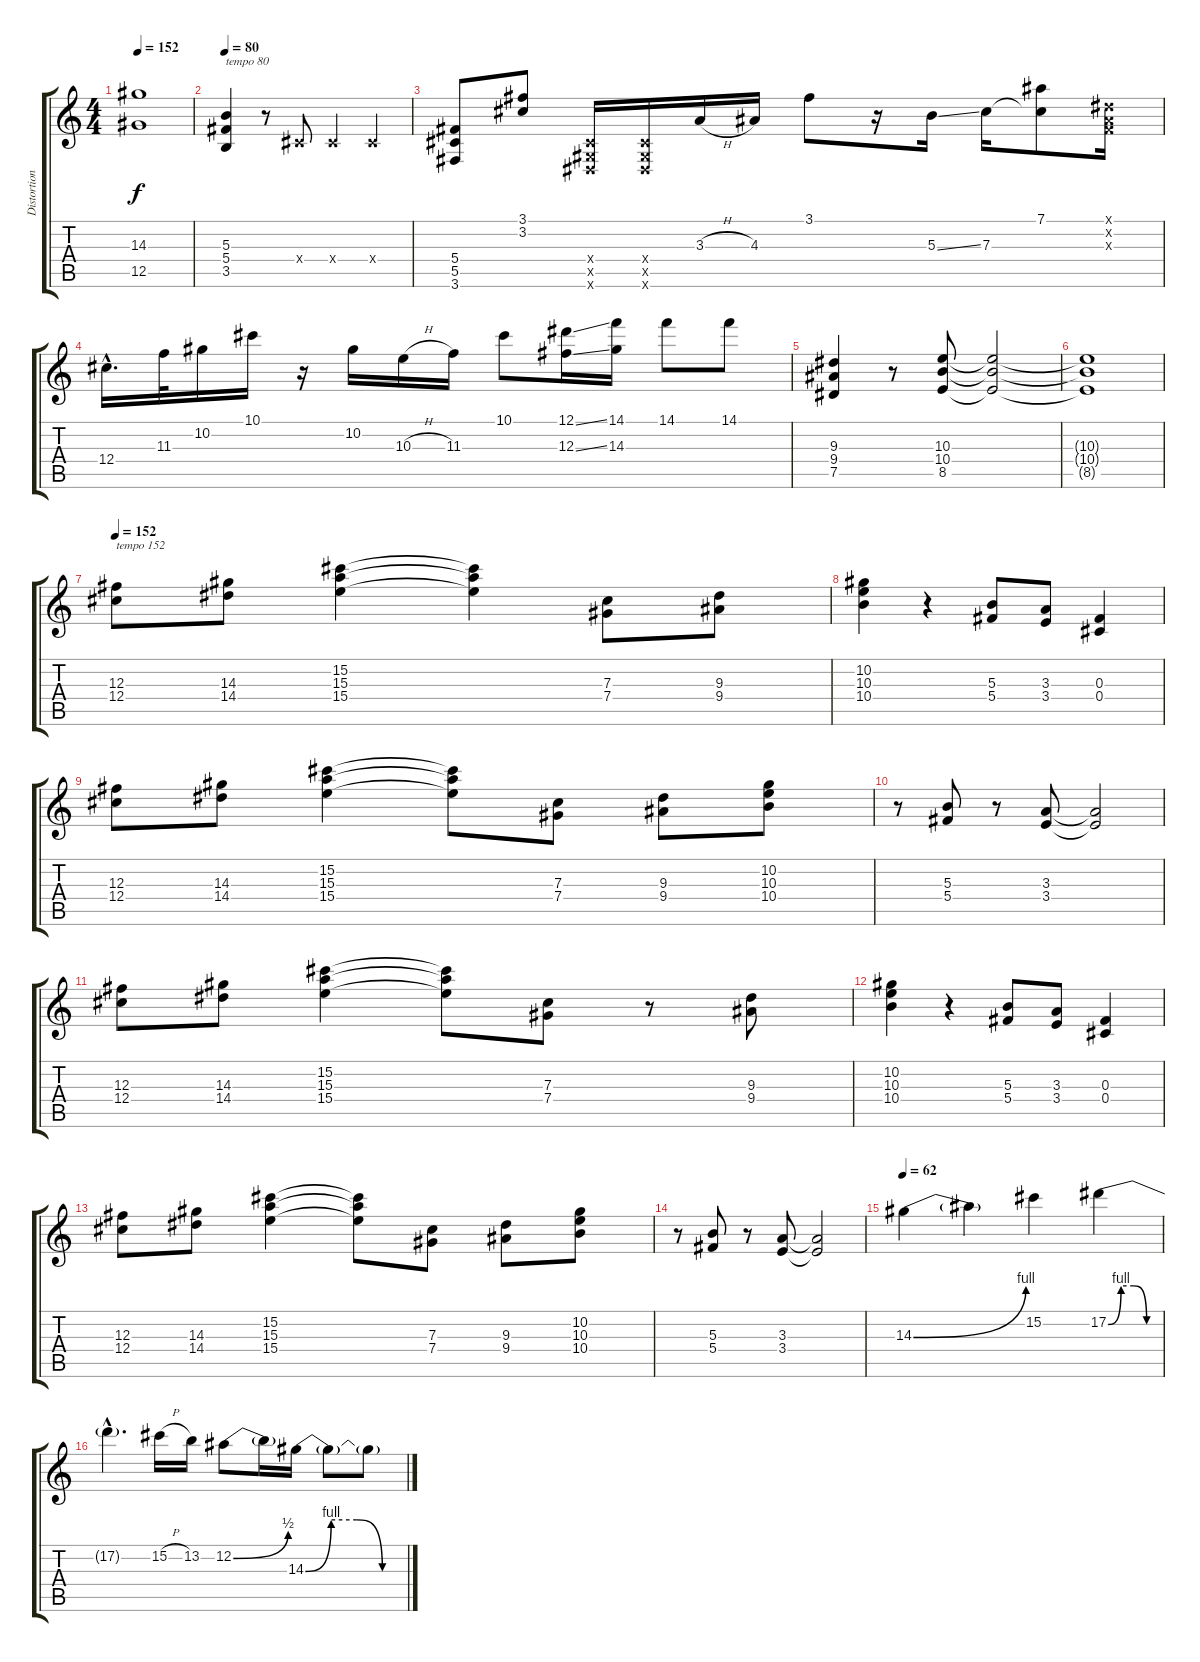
\track ("Distortion Guitar 1" "Distortion") {instrument distortionguitar}
\staff {score tabs}
\tuning (Eb4 Bb3 Gb3 Db3 Ab2 Eb2) {hide}
\ts (4 4)
\tempo 152
\clef g2
\ks c
(14.3{t} 12.5{t}).1{dy f} |
\tempo 80
(5.3 5.4 3.5).4{txt "tempo 80"} r.8 0.4{x}.8 0.4{x}.4 0.4{x}.4 |
(5.4 5.5 3.6).8 (3.1 3.2).8 (0.4{x} 0.5{x} 0.6{x}).16 (0.4{x} 0.5{x} 0.6{x}).16 3.3{h}.16 4.3.16 3.1.8 r.16 5.3{ss}.16 7.3.16 (7.1 7.3{t}).8 (0.1{x} 0.2{x} 0.3{x}).16 |
12.4{hac}.16{d} 11.3.32 10.2.16 10.1.16 r.16 10.2.16 10.3{h}.16 11.3.16 10.1.8 (12.1{ss} 12.3{ss}).16 (14.1 14.3).16 14.1.8 14.1.8 |
(9.3 9.4 7.5).4 r.8 (10.3 10.4 8.5).8 (10.3{t} 10.4{t} 8.5{t}).2 |
(10.3{t} 10.4{t} 8.5{t}).1 |
\tempo 152
(12.3 12.4).8{txt "tempo 152"} (14.3 14.4).8 (15.2 15.3 15.4).4 (15.2{t} 15.3{t} 15.4{t}).4 (7.3 7.4).8 (9.3 9.4).8 |
(10.2 10.3 10.4).4 r.4 (5.3 5.4).8 (3.3 3.4).8 (0.3 0.4).4 |
(12.3 12.4).8 (14.3 14.4).8 (15.2 15.3 15.4).4 (15.2{t} 15.3{t} 15.4{t}).8 (7.3 7.4).8 (9.3 9.4).8 (10.2 10.3 10.4).8 |
r.8 (5.3 5.4).8 r.8 (3.3 3.4).8 (3.3{t} 3.4{t}).2 |
(12.3 12.4).8 (14.3 14.4).8 (15.2 15.3 15.4).4 (15.2{t} 15.3{t} 15.4{t}).8 (7.3 7.4).8 r.8 (9.3 9.4).8 |
(10.2 10.3 10.4).4 r.4 (5.3 5.4).8 (3.3 3.4).8 (0.3 0.4).4 |
(12.3 12.4).8 (14.3 14.4).8 (15.2 15.3 15.4).4 (15.2{t} 15.3{t} 15.4{t}).8 (7.3 7.4).8 (9.3 9.4).8 (10.2 10.3 10.4).8 |
r.8 (5.3 5.4).8 r.8 (3.3 3.4).8 (3.3{t} 3.4{t}).2 |
\tempo 62
14.3{be (bend 0 0 60 4)}.4 14.3{t}.4 15.2.4 17.2{be (custom 0 0 15 4 30 4 45 0 60 0)}.4 |
17.2{hac t}.4{d} 15.2{h}.16 13.2.16 12.2{be (bend 0 0 60 2)}.8 12.2{t}.16 14.3{be (custom 0 0 15 4 30 4 45 0 60 0)}.16 14.3{t}.8 14.3{t}.8
